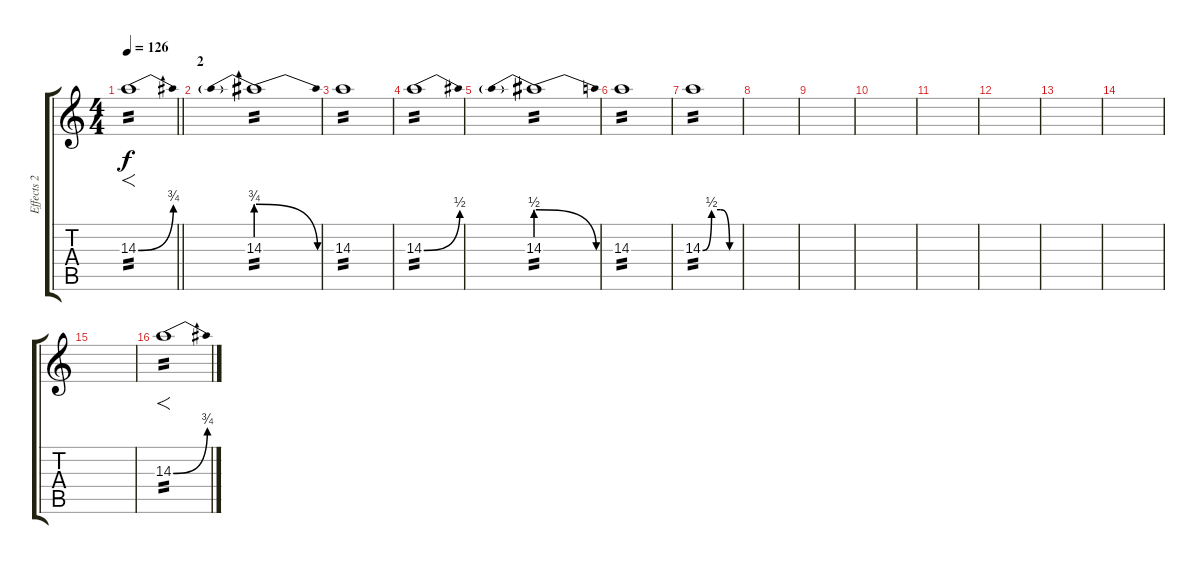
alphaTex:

\track ("Effects 2" "Effects 2") {instrument electricguitarjazz}
\staff {score tabs}
\tuning (E4 B3 G3 D3 A2 E2) {hide}
\ts (4 4)
\tempo 126
\clef g2
\barLineRight lightlight
\ks c
14.3{be (bend 0 0 60 3)}.1{f tp 2 dy f} |
\section ("" "2")
14.3{be (prebendrelease 0 3 60 0)}.1{tp 2} |
14.3.1{tp 2} |
14.3{be (bend 0 0 60 2)}.1{tp 2} |
14.3{be (prebendrelease 0 2 60 0)}.1{tp 2} |
14.3.1{tp 2} |
14.3{be (custom 0 0 15 2 30 2 45 0 60 0)}.1{tp 2 volume 8} |
|
|
|
|
|
|
|
|
14.3{be (bend 0 0 60 3)}.1{f tp 2 volume 8}
